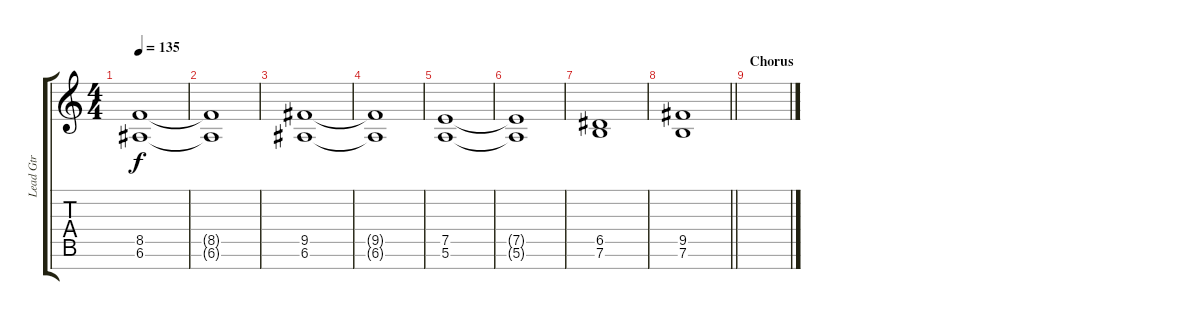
\track ("Lead Gtr" "Lead Gtr") {instrument distortionguitar}
\staff {score tabs}
\tuning (E4 B3 G3 D3 A2 E2 B1) {hide}
\ts (4 4)
\tempo 135
\clef g2
\ks c
(8.5 6.6).1{dy f} |
(8.5{t} 6.6{t}).1 |
(9.5 6.6).1 |
(9.5{t} 6.6{t}).1 |
(7.5 5.6).1 |
(7.5{t} 5.6{t}).1 |
(6.5 7.6).1 |
\barLineRight lightlight
(9.5 7.6).1 |
\section ("" "Chorus")
